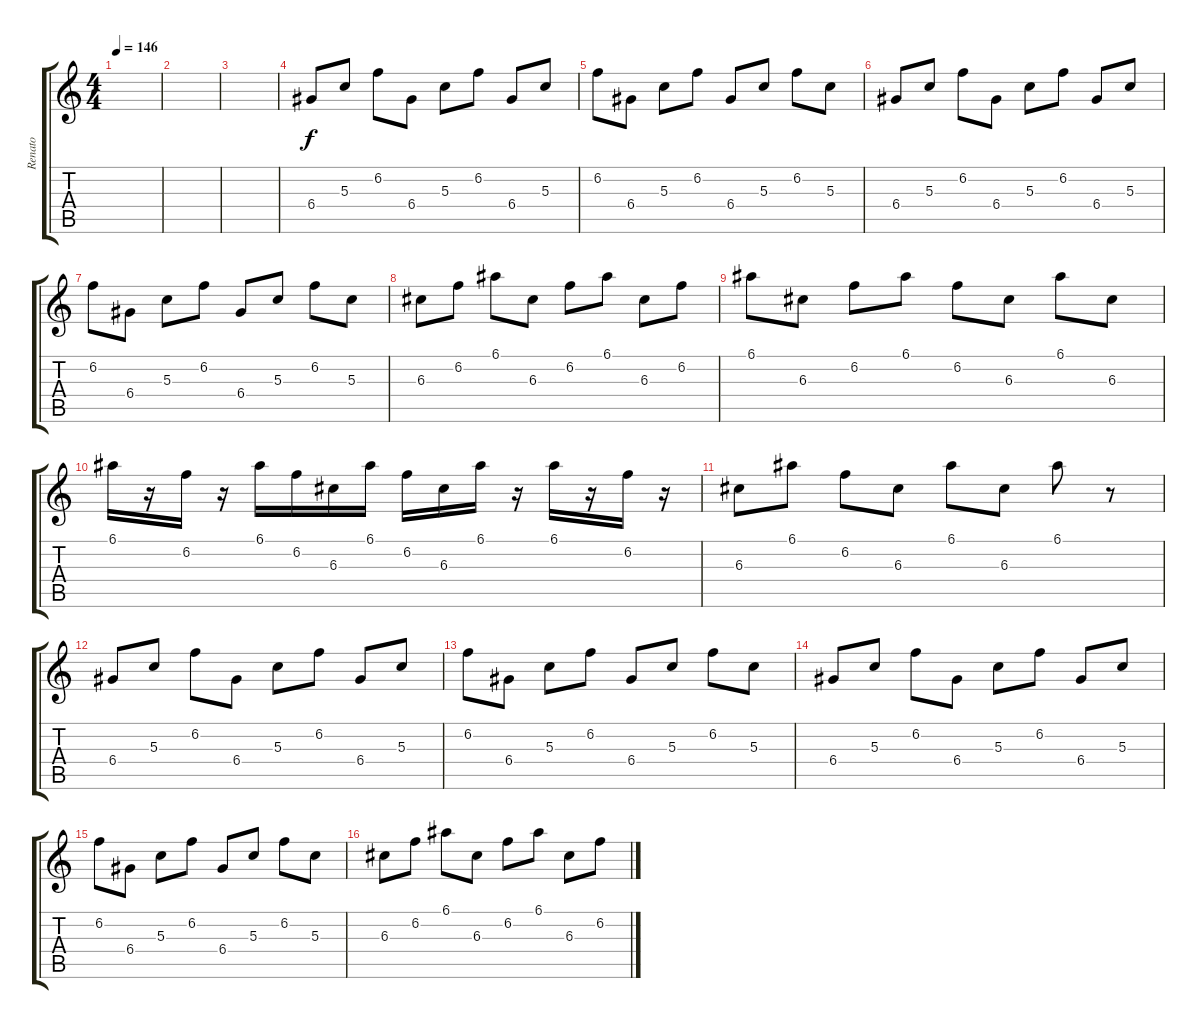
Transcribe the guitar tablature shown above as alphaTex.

\track ("Renato" "Renato") {instrument electricguitarjazz}
\staff {score tabs}
\tuning (E4 B3 G3 D3 A2 E2) {hide}
\ts (4 4)
\tempo 146
\clef g2
\ks c
|
|
|
6.4.8{dy f} 5.3.8 6.2.8 6.4.8 5.3.8 6.2.8 6.4.8 5.3.8 |
6.2.8 6.4.8 5.3.8 6.2.8 6.4.8 5.3.8 6.2.8 5.3.8 |
6.4.8 5.3.8 6.2.8 6.4.8 5.3.8 6.2.8 6.4.8 5.3.8 |
6.2.8 6.4.8 5.3.8 6.2.8 6.4.8 5.3.8 6.2.8 5.3.8 |
6.3.8 6.2.8 6.1.8 6.3.8 6.2.8 6.1.8 6.3.8 6.2.8 |
6.1.8 6.3.8 6.2.8 6.1.8 6.2.8 6.3.8 6.1.8 6.3.8 |
6.1.16 r.16 6.2.16 r.16 6.1.16 6.2.16 6.3.16 6.1.16 6.2.16 6.3.16 6.1.16 r.16 6.1.16 r.16 6.2.16 r.16 |
6.3.8 6.1.8 6.2.8 6.3.8 6.1.8 6.3.8 6.1.8 r.8 |
6.4.8 5.3.8 6.2.8 6.4.8 5.3.8 6.2.8 6.4.8 5.3.8 |
6.2.8 6.4.8 5.3.8 6.2.8 6.4.8 5.3.8 6.2.8 5.3.8 |
6.4.8 5.3.8 6.2.8 6.4.8 5.3.8 6.2.8 6.4.8 5.3.8 |
6.2.8 6.4.8 5.3.8 6.2.8 6.4.8 5.3.8 6.2.8 5.3.8 |
6.3.8 6.2.8 6.1.8 6.3.8 6.2.8 6.1.8 6.3.8 6.2.8
